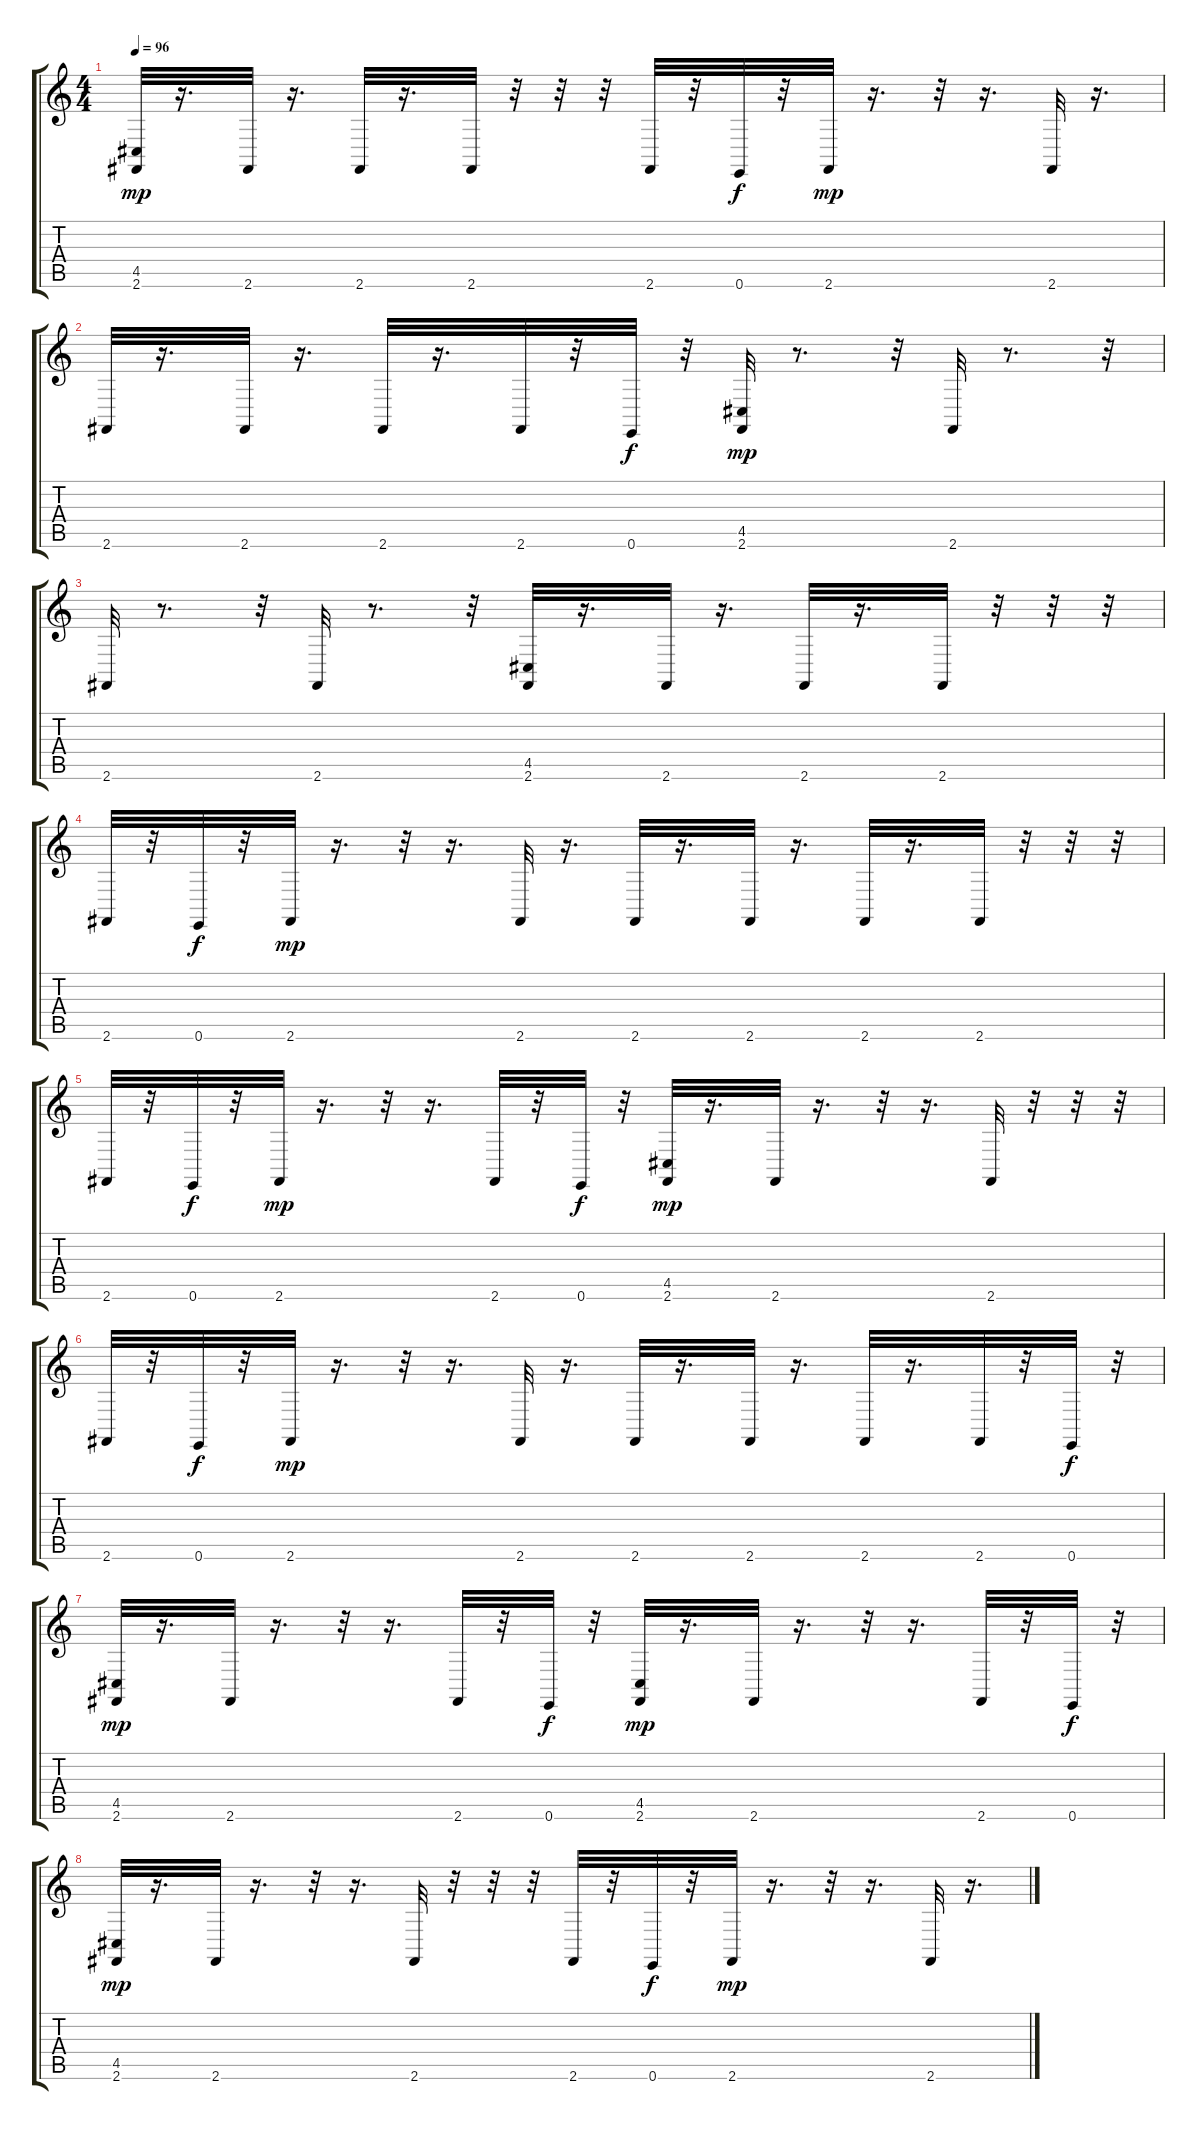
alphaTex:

\track "" {instrument acousticgrandpiano}
\staff {score tabs}
\tuning (E4 B3 G3 D3 A2 E2) {hide}
\ts (4 4)
\tempo 96
\clef g2
\ks c
(4.5 2.6).32{dy mp instrument acousticgrandpiano} r.16{d} 2.6.32 r.16{d} 2.6.32 r.16{d} 2.6.32 r.32 r.32 r.32 2.6.32 r.32 0.6.32{dy f} r.32 2.6.32{dy mp} r.16{d} r.32 r.16{d} 2.6.32 r.16{d} |
2.6.32 r.16{d} 2.6.32 r.16{d} 2.6.32 r.16{d} 2.6.32 r.32 0.6.32{dy f} r.32 (4.5 2.6).32{dy mp} r.8{d} r.32 2.6.32 r.8{d} r.32 |
2.6.32 r.8{d} r.32 2.6.32 r.8{d} r.32 (4.5 2.6).32 r.16{d} 2.6.32 r.16{d} 2.6.32 r.16{d} 2.6.32 r.32 r.32 r.32 |
2.6.32 r.32 0.6.32{dy f} r.32 2.6.32{dy mp} r.16{d} r.32 r.16{d} 2.6.32 r.16{d} 2.6.32 r.16{d} 2.6.32 r.16{d} 2.6.32 r.16{d} 2.6.32 r.32 r.32 r.32 |
2.6.32 r.32 0.6.32{dy f} r.32 2.6.32{dy mp} r.16{d} r.32 r.16{d} 2.6.32 r.32 0.6.32{dy f} r.32 (4.5 2.6).32{dy mp} r.16{d} 2.6.32 r.16{d} r.32 r.16{d} 2.6.32 r.32 r.32 r.32 |
2.6.32 r.32 0.6.32{dy f} r.32 2.6.32{dy mp} r.16{d} r.32 r.16{d} 2.6.32 r.16{d} 2.6.32 r.16{d} 2.6.32 r.16{d} 2.6.32 r.16{d} 2.6.32 r.32 0.6.32{dy f} r.32 |
(4.5 2.6).32{dy mp} r.16{d} 2.6.32 r.16{d} r.32 r.16{d} 2.6.32 r.32 0.6.32{dy f} r.32 (4.5 2.6).32{dy mp} r.16{d} 2.6.32 r.16{d} r.32 r.16{d} 2.6.32 r.32 0.6.32{dy f} r.32 |
(4.5 2.6).32{dy mp} r.16{d} 2.6.32 r.16{d} r.32 r.16{d} 2.6.32 r.32 r.32 r.32 2.6.32 r.32 0.6.32{dy f} r.32 2.6.32{dy mp} r.16{d} r.32 r.16{d} 2.6.32 r.16{d}
